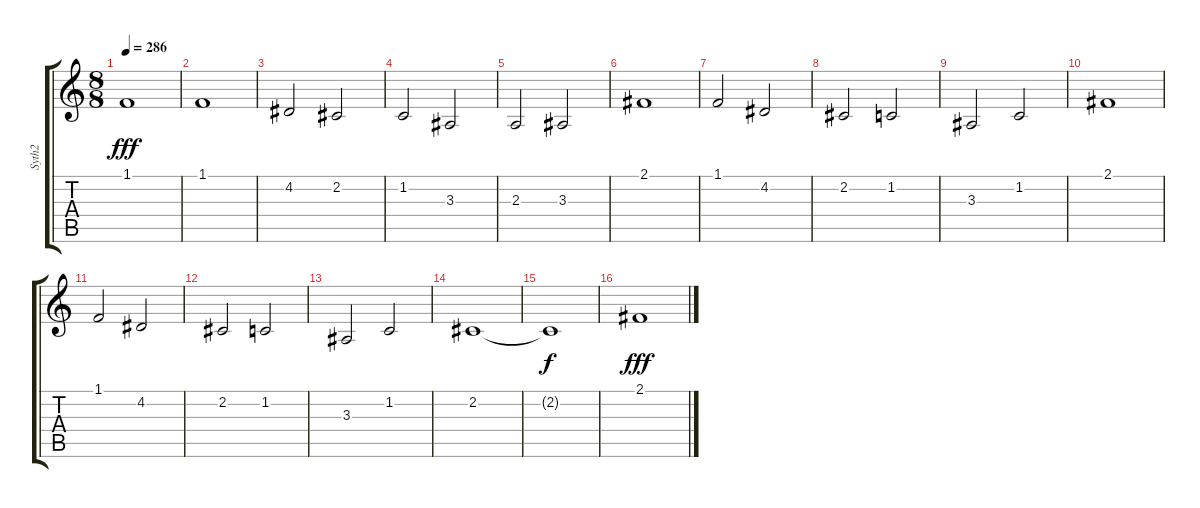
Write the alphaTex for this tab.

\track ("Syth2" "Syth2") {instrument lead8bassandlead}
\staff {score tabs}
\tuning (E4 B3 G3 D3 A2 E2) {hide}
\ts (8 8)
\tempo 286
\clef g2
\ks c
1.1.1{dy fff} |
1.1.1 |
4.2.2 2.2.2 |
1.2.2 3.3.2 |
2.3.2 3.3.2 |
2.1.1 |
1.1.2 4.2.2 |
2.2.2 1.2.2 |
3.3.2 1.2.2 |
2.1.1 |
1.1.2 4.2.2 |
2.2.2 1.2.2 |
3.3.2 1.2.2 |
2.2.1 |
2.2{t}.1{dy f} |
2.1.1{dy fff}
